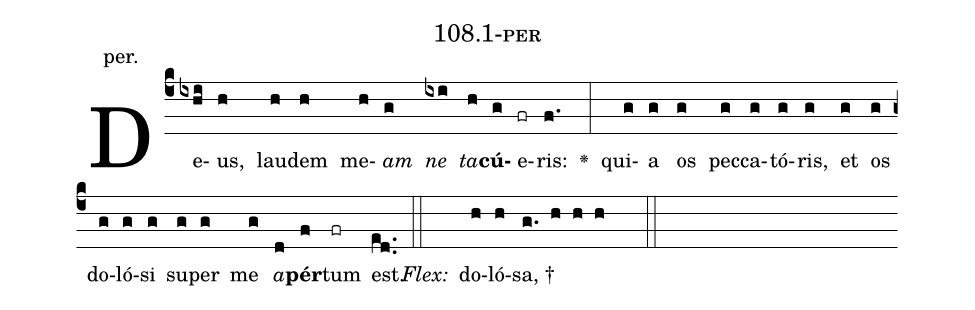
name: 108.1-per;
annotation: per.;
%%
(c4)De(ixhi)us,(h) lau(h)dem(h) me(h)<i>am</i>(g) <i>ne</i>(ixi) <i>ta</i>(h)<b>cú</b>(g)e(fr)ris:(f.) <v>\greheightstar</v>(:) qui(g)a(g) os(g) pec(g)ca(g)tó(g)ris,(g) et(g) os(g) do(g)ló(g)si(g) su(g)per(g) me(g) <i>a</i>(d)<b>pér</b>(f)tum(fr) est.(ed..) (::)
<i>Flex:</i>()  do(h)ló(h)sa, †(g. h h h  ::)

%E(g) u(g) o(g) u(d) a(f) e.(ed..) (::)
